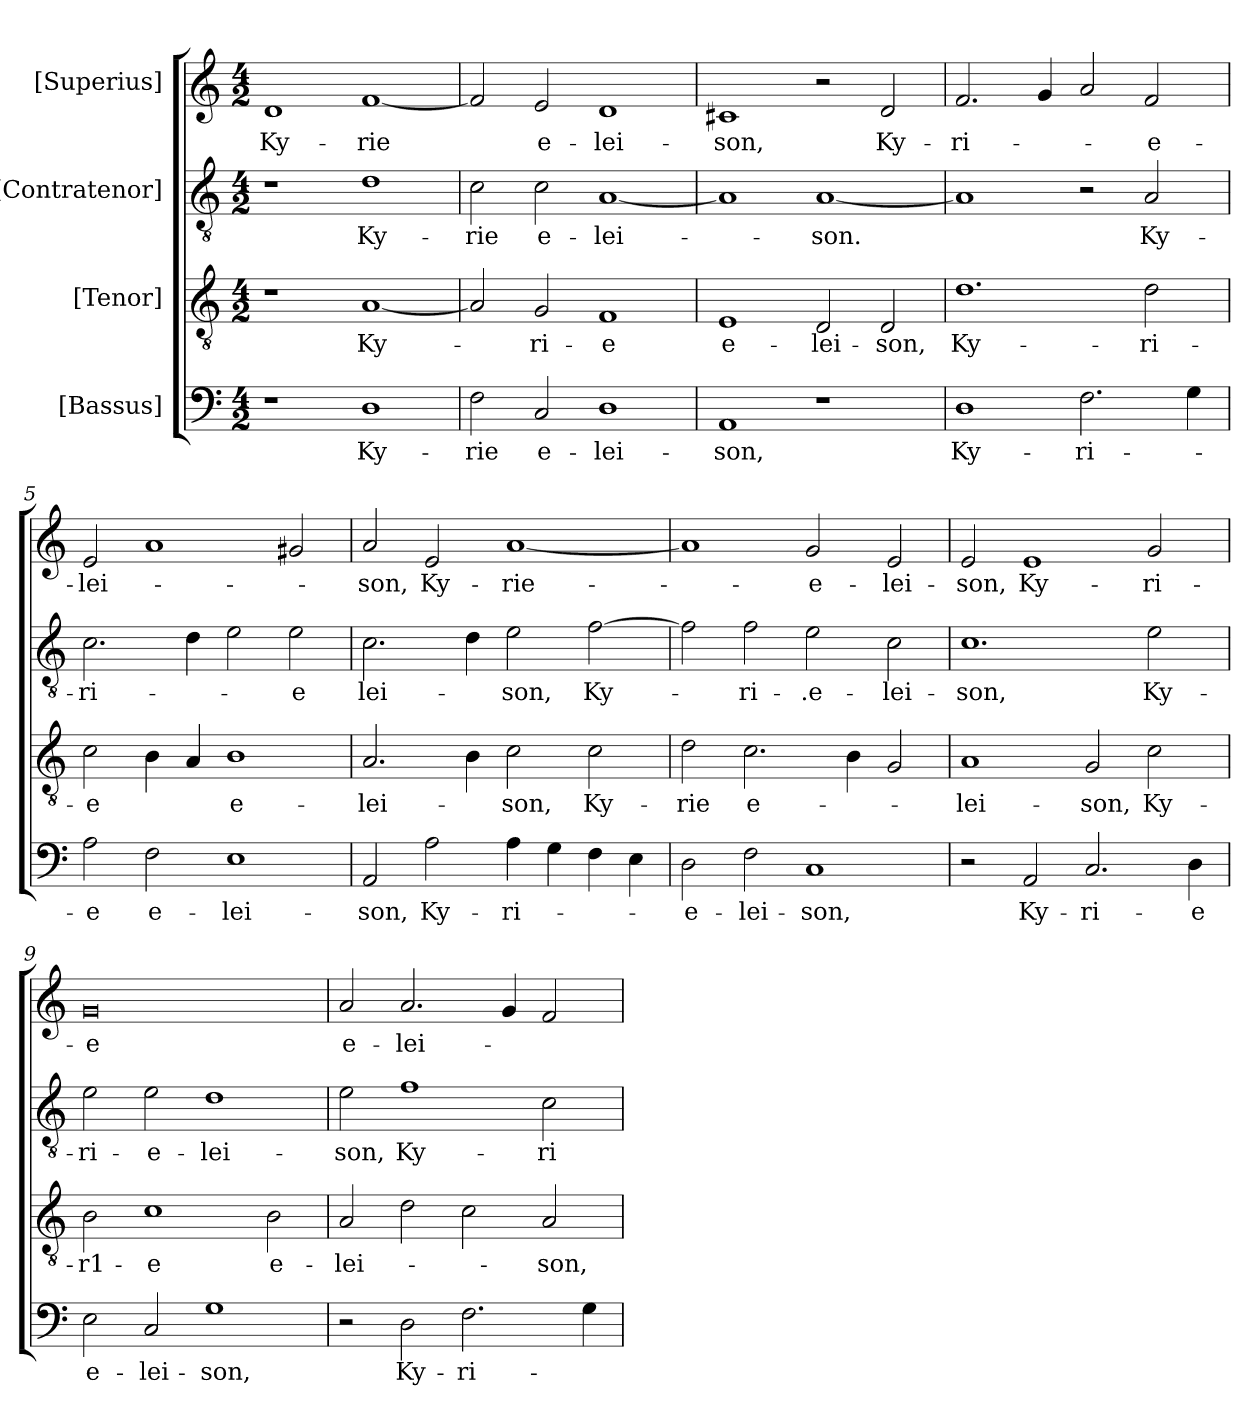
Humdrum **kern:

**kern	**text	**kern	**text	**kern	**text	**kern	**text
*part4	*part4	*part3	*part3	*part2	*part2	*part1	*part1
*staff4	*staff4	*staff3	*staff3	*staff2	*staff2	*staff1	*staff1
*I"[Bassus]	*	*I"[Tenor]	*	*I"[Contratenor]	*	*I"[Superius]	*
*clefF4	*	*clefGv2	*	*clefGv2	*	*clefG2	*
*k[]	*	*k[]	*	*k[]	*	*k[]	*
*M4/2	*	*M4/2	*	*M4/2	*	*M4/2	*
=1	=1	=1	=1	=1	=1	=1	=1
1r	.	1r	.	1r	.	1d/	Ky-
1D\	Ky-	[1A/	Ky-	1d/	Ky-	[1f/	-rie
=2	=2	=2	=2	=2	=2	=2	=2
2F\	-rie	2A/]	.	2c\	-rie	2f/]	.
2C/	e-	2G/	ri-	2c\	e-	2e/	e-
1D\	-lei-	1F/	-e	[1A/	-lei­-	1d/	-lei-
=3	=3	=3	=3	=3	=3	=3	=3
1AA/	-son,	1E/	e-	1A/]	.	1c#X/	-son,
1r	.	2D/	-lei-	[1A/	-son.	2r	.
.	.	2D/	-son,	.	.	2d/	Ky-
=4	=4	=4	=4	=4	=4	=4	=4
1D\	Ky-	1.d/	Ky-	1A/]	.	2.f/	-ri-
.	.	.	.	.	.	4g/	.
2.F\	-ri-	.	.	2r	.	2a/	.
.	.	2d\	-ri-	2A/	Ky-	2f/	-e-
4G\	.	.	.	.	.	.	.
=5	=5	=5	=5	=5	=5	=5	=5
2A\	-e	2c\	-e	2.c\	-ri--	2e/	-lei-
2F\	e-	4B\	.	.	.	1a/	.
.	.	4A/	.	4d\	.	.	.
1E/	-lei­-	1B\	e-	2e\	.	.	.
.	.	.	.	2e\	-e	2g#X/	.
=6	=6	=6	=6	=6	=6	=6	=6
2AA/	-son,	2.A/	-lei-	2.c\	lei-	2a/	-son,
2A\	Ky-	.	.	.	.	2e/	Ky-
.	.	4B\	.	4d\	.	.	.
4A\	-ri-	2c\	-son,	2e\	-son,	[1a/	rie-
4G\	.	.	.	.	.	.	.
4F\	.	2c\	Ky-	[2f\	Ky-	.	.
4E\	.	.	.	.	.	.	.
=7	=7	=7	=7	=7	=7	=7	=7
2D\	-e-	2d\	-rie	2f\]	.	1a/]	.
2F\	-lei-	2.c\	e-	2f\	-ri-	.	.
1C/	-son,	.	.	2e\	-.e-	2g/	e-
.	.	4B\	.	.	.	.	.
.	.	2G/	.	2c\	-lei-	2e/	-lei-
=8	=8	=8	=8	=8	=8	=8	=8
2r	.	1A/	-lei­-	1.c/	-son,	2e/	-son,
2AA/	Ky-	.	.	.	.	1e/	Ky-
2.C/	-ri-	2G/	-son,	.	.	.	.
.	.	2c\	Ky-	2e\	Ky-	2g/	-ri-
4D\	-e	.	.	.	.	.	.
=9	=9	=9	=9	=9	=9	=9	=9
2E\	e-	2B\	-r1-	2e\	-ri-	0g\	-e
2C/	-lei-	1c/	-e	2e\	-e-	.	.
1G/	-son,	.	.	1d/	-lei-	.	.
.	.	2B\	e-	.	.	.	.
=10	=10	=10	=10	=10	=10	=10	=10
2r	.	2A/	-lei-	2e\	-son,	2a/	e-
2D\	Ky-	2d\	.	1f/	Ky-	2.a/	-lei-
2.F\	-ri-	2c\	.	.	.	.	.
.	.	.	.	.	.	4g/	.
.	.	2A/	-son,	2c\	-ri-	2f/	.
4G\	.	.	.	.	.	.	.
=	=	=	=	=	=	=	=
*-	*-	*-	*-	*-	*-	*-	*-
